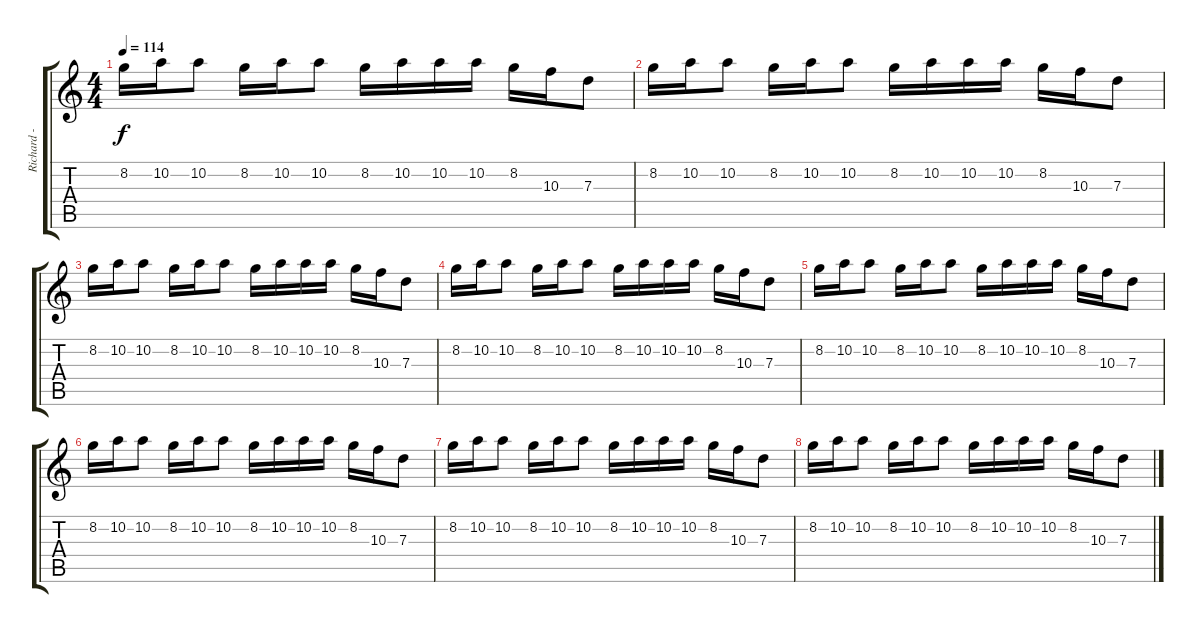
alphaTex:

\track ("Richard - Lead Guitar" "Richard - ") {instrument overdrivenguitar}
\staff {score tabs}
\tuning (E4 B3 G3 D3 A2 D2) {hide}
\ts (4 4)
\tempo 114
\clef g2
\ks c
8.2.16{dy f} 10.2.16 10.2.8 8.2.16 10.2.16 10.2.8 8.2.16 10.2.16 10.2.16 10.2.16 8.2.16 10.3.16 7.3.8 |
8.2.16 10.2.16 10.2.8 8.2.16 10.2.16 10.2.8 8.2.16 10.2.16 10.2.16 10.2.16 8.2.16 10.3.16 7.3.8 |
8.2.16 10.2.16 10.2.8 8.2.16 10.2.16 10.2.8 8.2.16 10.2.16 10.2.16 10.2.16 8.2.16 10.3.16 7.3.8 |
8.2.16 10.2.16 10.2.8 8.2.16 10.2.16 10.2.8 8.2.16 10.2.16 10.2.16 10.2.16 8.2.16 10.3.16 7.3.8 |
8.2.16 10.2.16 10.2.8 8.2.16 10.2.16 10.2.8 8.2.16 10.2.16 10.2.16 10.2.16 8.2.16 10.3.16 7.3.8 |
8.2.16 10.2.16 10.2.8 8.2.16 10.2.16 10.2.8 8.2.16 10.2.16 10.2.16 10.2.16 8.2.16 10.3.16 7.3.8 |
8.2.16 10.2.16 10.2.8 8.2.16 10.2.16 10.2.8 8.2.16 10.2.16 10.2.16 10.2.16 8.2.16 10.3.16 7.3.8 |
8.2.16 10.2.16 10.2.8 8.2.16 10.2.16 10.2.8 8.2.16 10.2.16 10.2.16 10.2.16 8.2.16 10.3.16 7.3.8
